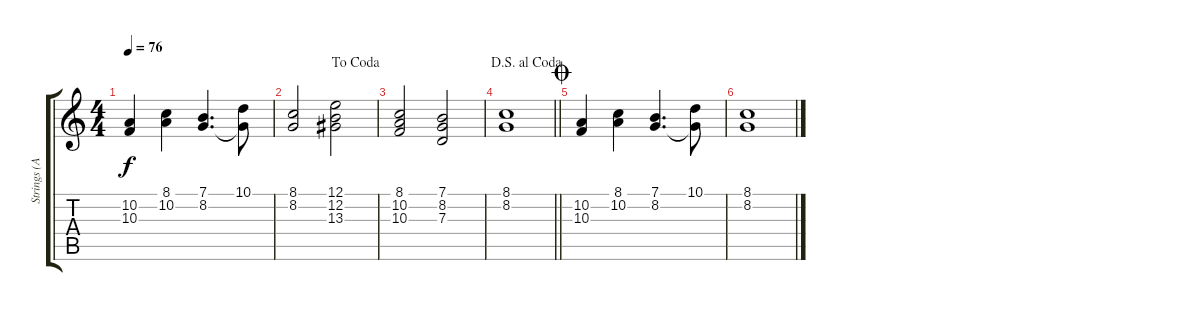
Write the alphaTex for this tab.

\track ("Strings (Arr for guitar)" "Strings (A") {instrument stringensemble2}
\staff {score tabs}
\tuning (E4 B3 G3 D3 A2 E2) {hide}
\ts (4 4)
\tempo 76
\clef g2
\ks c
(10.2 10.3).4{dy f} (8.1 10.2).4 (7.1 8.2).4{d} (10.1 8.2{t}).8 |
\jump dacoda
(8.1 8.2).2 (12.1 12.2 13.3).2 |
(8.1 10.2 10.3).2 (7.1 8.2 7.3).2 |
\jump dalsegnoalcoda
\barLineRight lightlight
(8.1 8.2).1 |
\jump coda
(10.2 10.3).4 (8.1 10.2).4 (7.1 8.2).4{d} (10.1 8.2{t}).8 |
(8.1 8.2).1
